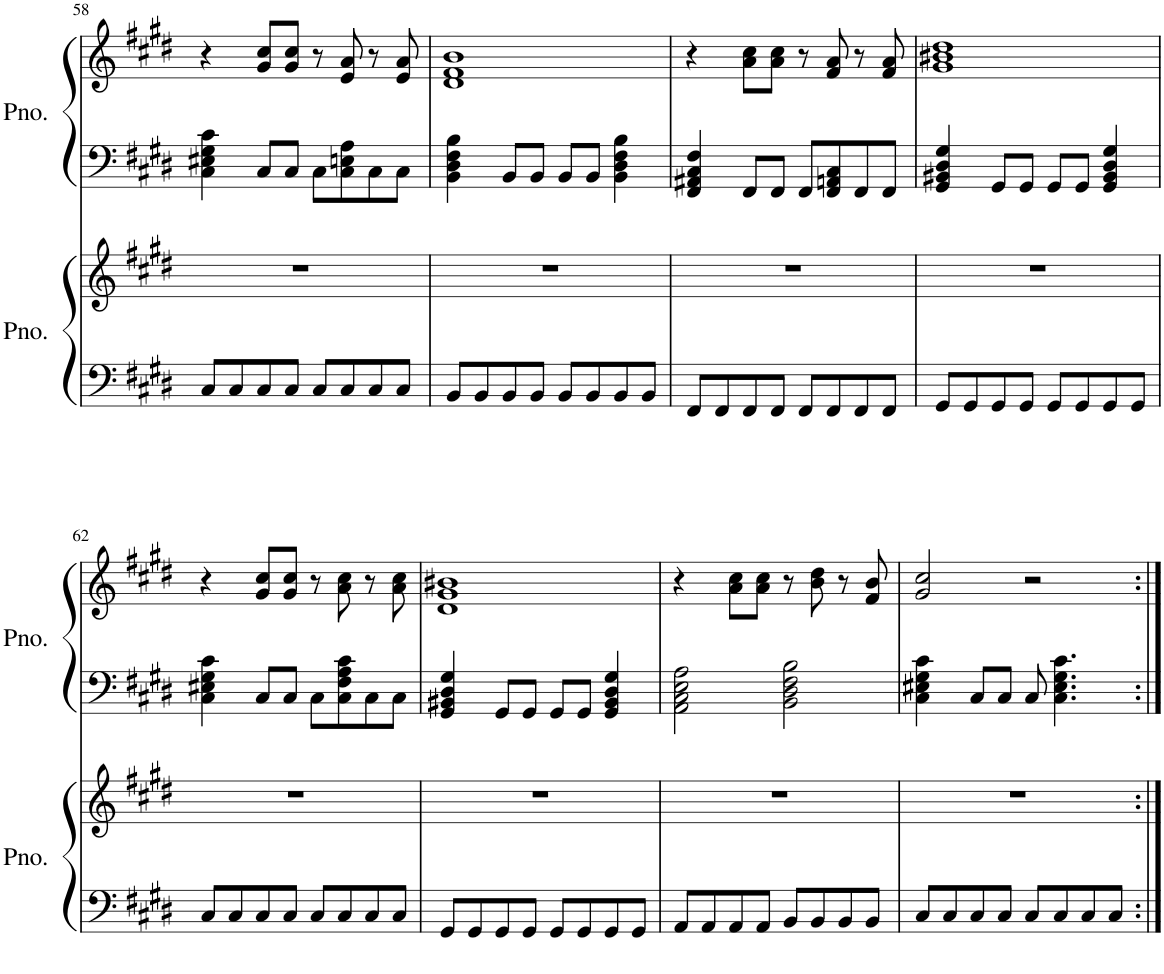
**kern	**kern	**kern	**kern
*part2	*part2	*part1	*part1
*staff4	*staff3	*staff2	*staff1
*I"Piano	*	*I"Piano	*
*I'Pno.	*	*I'Pno.	*
!!LO:PB:g=z
*clefF4	*clefG2	*clefF4	*clefG2
*k[f#c#g#d#]	*k[f#c#g#d#]	*k[f#c#g#d#]	*k[f#c#g#d#]
*M4/4	*M4/4	*M4/4	*M4/4
=58	=58	=58	=58
8C#/L	1r	4C#\ 4E#X\ 4G#\ 4c#\	4r
8C#/	.	.	.
8C#/	.	8C#/L	8g#/ 8cc#/L
8C#/J	.	8C#/J	8g#/ 8cc#/J
8C#/L	.	8C#\L	8r
8C#/	.	8C#\ 8En\ 8A\	8e/ 8a/
8C#/	.	8C#\	8r
8C#/J	.	8C#\J	8e/ 8a/
=59	=59	=59	=59
8BB/L	1r	4BB\ 4D#\ 4F#\ 4B\	1d# 1f# 1b
8BB/	.	.	.
8BB/	.	8BB/L	.
8BB/J	.	8BB/J	.
8BB/L	.	8BB/L	.
8BB/	.	8BB/J	.
8BB/	.	4BB\ 4D#\ 4F#\ 4B\	.
8BB/J	.	.	.
=60	=60	=60	=60
8FF#/L	1r	4FF#/ 4AA#X/ 4C#/ 4F#/	4r
8FF#/	.	.	.
8FF#/	.	8FF#/L	8a\ 8cc#\L
8FF#/J	.	8FF#/J	8a\ 8cc#\J
8FF#/L	.	8FF#/L	8r
8FF#/	.	8FF#/ 8AAn/ 8C#/	8f#/ 8a/
8FF#/	.	8FF#/	8r
8FF#/J	.	8FF#/J	8f#/ 8a/
=61	=61	=61	=61
8GG#/L	1r	4GG#/ 4BB#X/ 4D#/ 4G#/	1g# 1b#X 1dd#
8GG#/	.	.	.
8GG#/	.	8GG#/L	.
8GG#/J	.	8GG#/J	.
8GG#/L	.	8GG#/L	.
8GG#/	.	8GG#/J	.
8GG#/	.	4GG#/ 4BB#/ 4D#/ 4G#/	.
8GG#/J	.	.	.
!!LO:LB:g=z
=62	=62	=62	=62
8C#/L	1r	4C#\ 4E#X\ 4G#\ 4c#\	4r
8C#/	.	.	.
8C#/	.	8C#/L	8g#/ 8cc#/L
8C#/J	.	8C#/J	8g#/ 8cc#/J
8C#/L	.	8C#\L	8r
8C#/	.	8C#\ 8F#\ 8A\ 8c#\	8a\ 8cc#\
8C#/	.	8C#\	8r
8C#/J	.	8C#\J	8a\ 8cc#\
=63	=63	=63	=63
8GG#/L	1r	4GG#/ 4BB#X/ 4D#/ 4G#/	1d# 1g# 1b#X
8GG#/	.	.	.
8GG#/	.	8GG#/L	.
8GG#/J	.	8GG#/J	.
8GG#/L	.	8GG#/L	.
8GG#/	.	8GG#/J	.
8GG#/	.	4GG#/ 4BB#/ 4D#/ 4G#/	.
8GG#/J	.	.	.
=64	=64	=64	=64
8AA/L	1r	2AA\ 2C#\ 2E\ 2A\	4r
8AA/	.	.	.
8AA/	.	.	8a\ 8cc#\L
8AA/J	.	.	8a\ 8cc#\J
8BB/L	.	2BB\ 2D#\ 2F#\ 2B\	8r
8BB/	.	.	8b\ 8dd#\
8BB/	.	.	8r
8BB/J	.	.	8f#/ 8b/
=65	=65	=65	=65
8C#/L	1r	4C#\ 4E#X\ 4G#\ 4c#\	2g#/ 2cc#/
8C#/	.	.	.
8C#/	.	8C#/L	.
8C#/J	.	8C#/J	.
8C#/L	.	8C#/	2r
8C#/	.	4.C#\ 4.E#\ 4.G#\ 4.c#\	.
8C#/	.	.	.
8C#/J	.	.	.
=:|!	=:|!	=:|!	=:|!
*-	*-	*-	*-
